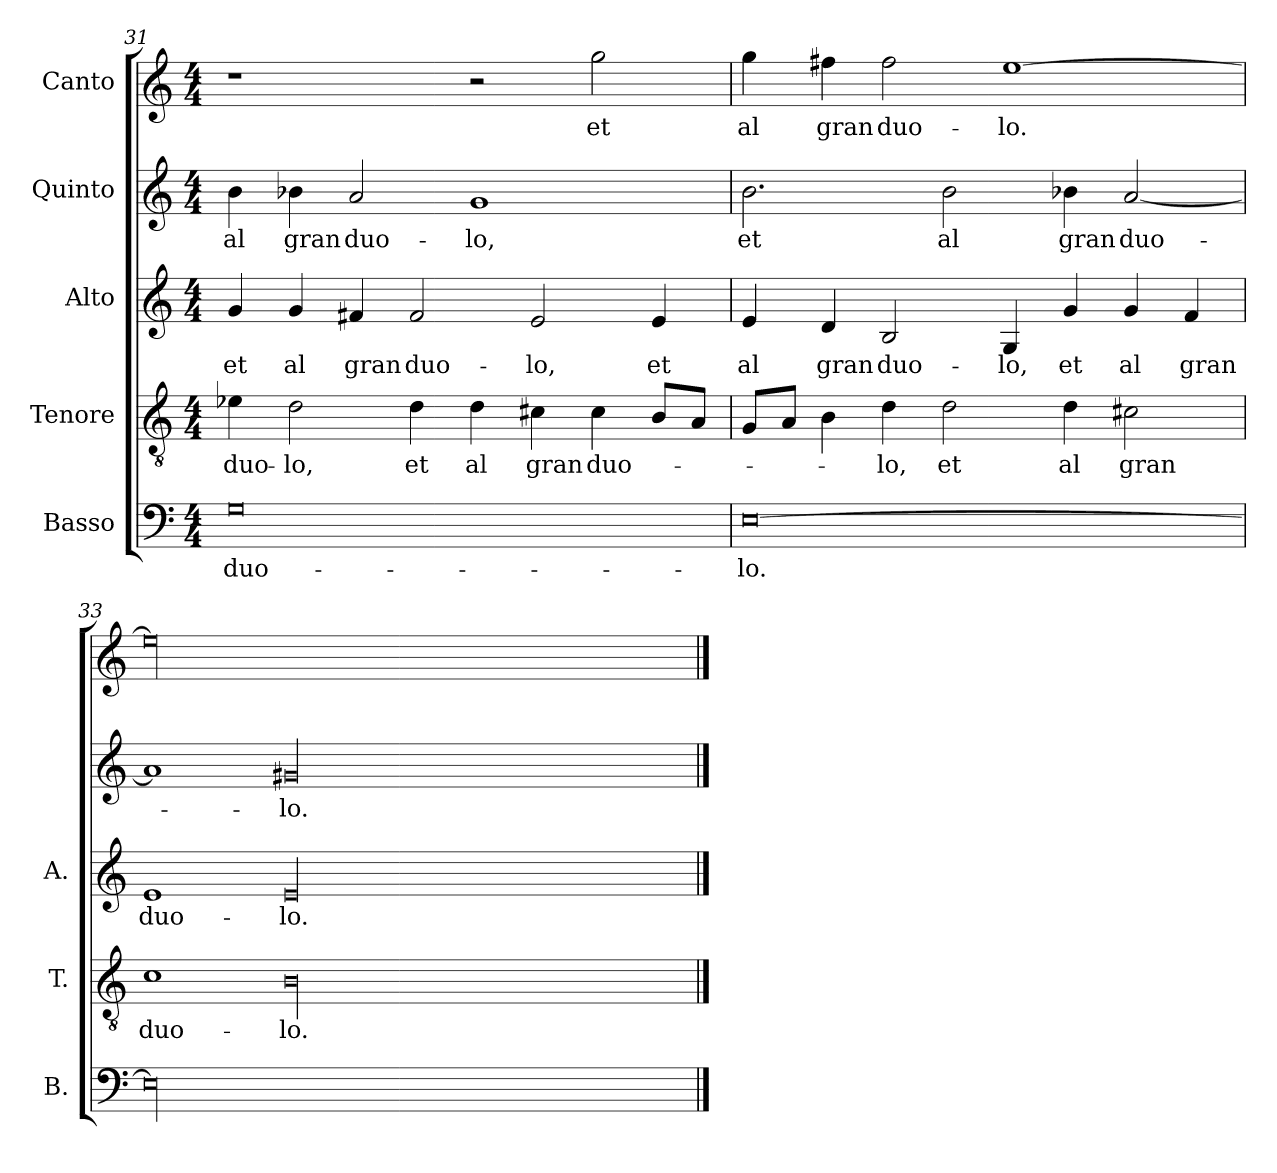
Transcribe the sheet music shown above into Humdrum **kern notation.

**kern	**text	**kern	**text	**kern	**text	**kern	**text	**kern	**text
*part5	*part5	*part4	*part4	*part3	*part3	*part2	*part2	*part1	*part1
*staff5	*staff5	*staff4	*staff4	*staff3	*staff3	*staff2	*staff2	*staff1	*staff1
*I"Basso	*	*I"Tenore	*	*I"Alto	*	*I"Quinto	*	*I"Canto	*
*I'B.	*	*I'T.	*	*I'A.	*	*	*	*	*
*clefF4	*	*clefGv2	*	*clefG2	*	*clefG2	*	*clefG2	*
*k[]	*	*k[]	*	*k[]	*	*k[]	*	*k[]	*
*C:	*	*C:	*	*C:	*	*C:	*	*C:	*
*M4/4	*	*M4/4	*	*M4/4	*	*M4/4	*	*M4/4	*
=31	=31	=31	=31	=31	=31	=31	=31	=31	=31
0G\	duo-	4e-X\	duo-	4g/	et	4b\	al	1r	.
.	.	2d\	-lo,	4g/	al	4b-X\	gran	.	.
.	.	.	.	4f#X/	gran	2a/	duo-	.	.
.	.	4d\	et	2f#/	duo-	.	.	.	.
.	.	4d\	al	.	.	1g/	-lo,	2r	.
.	.	4c#X\	gran	2e/	-lo,	.	.	.	.
.	.	4c#\	duo-	.	.	.	.	2gg\	et
.	.	8B/L	.	4e/	et	.	.	.	.
.	.	8A/J	.	.	.	.	.	.	.
=32	=32	=32	=32	=32	=32	=32	=32	=32	=32
[0E\	-lo.	8G/L	.	4e/	al	2.b\	et	4gg\	al
.	.	8A/J	.	.	.	.	.	.	.
.	.	4B\	.	4d/	gran	.	.	4ff#X\	gran
.	.	4d\	-lo,	2B/	duo-	.	.	2ff#\	duo-
.	.	2d\	et	.	.	2b\	al	.	.
.	.	.	.	4G/	-lo,	.	.	[1ee\	-lo.
.	.	4d\	al	4g/	et	4b-X\	gran	.	.
.	.	2c#X\	gran	4g/	al	[2a/	duo-	.	.
.	.	.	.	4f/	gran	.	.	.	.
=33	=33	=33	=33	=33	=33	=33	=33	=33	=33
00E\]	.	1c\	duo-	1e/	duo-	1a/]	.	00ee\]	.
.	.	00B\	-lo.	00e/	-lo.	00g#X/	-lo.	.	.
1ryy	.	.	.	.	.	.	.	1ryy	.
==	==	==	==	==	==	==	==	==	==
*-	*-	*-	*-	*-	*-	*-	*-	*-	*-
